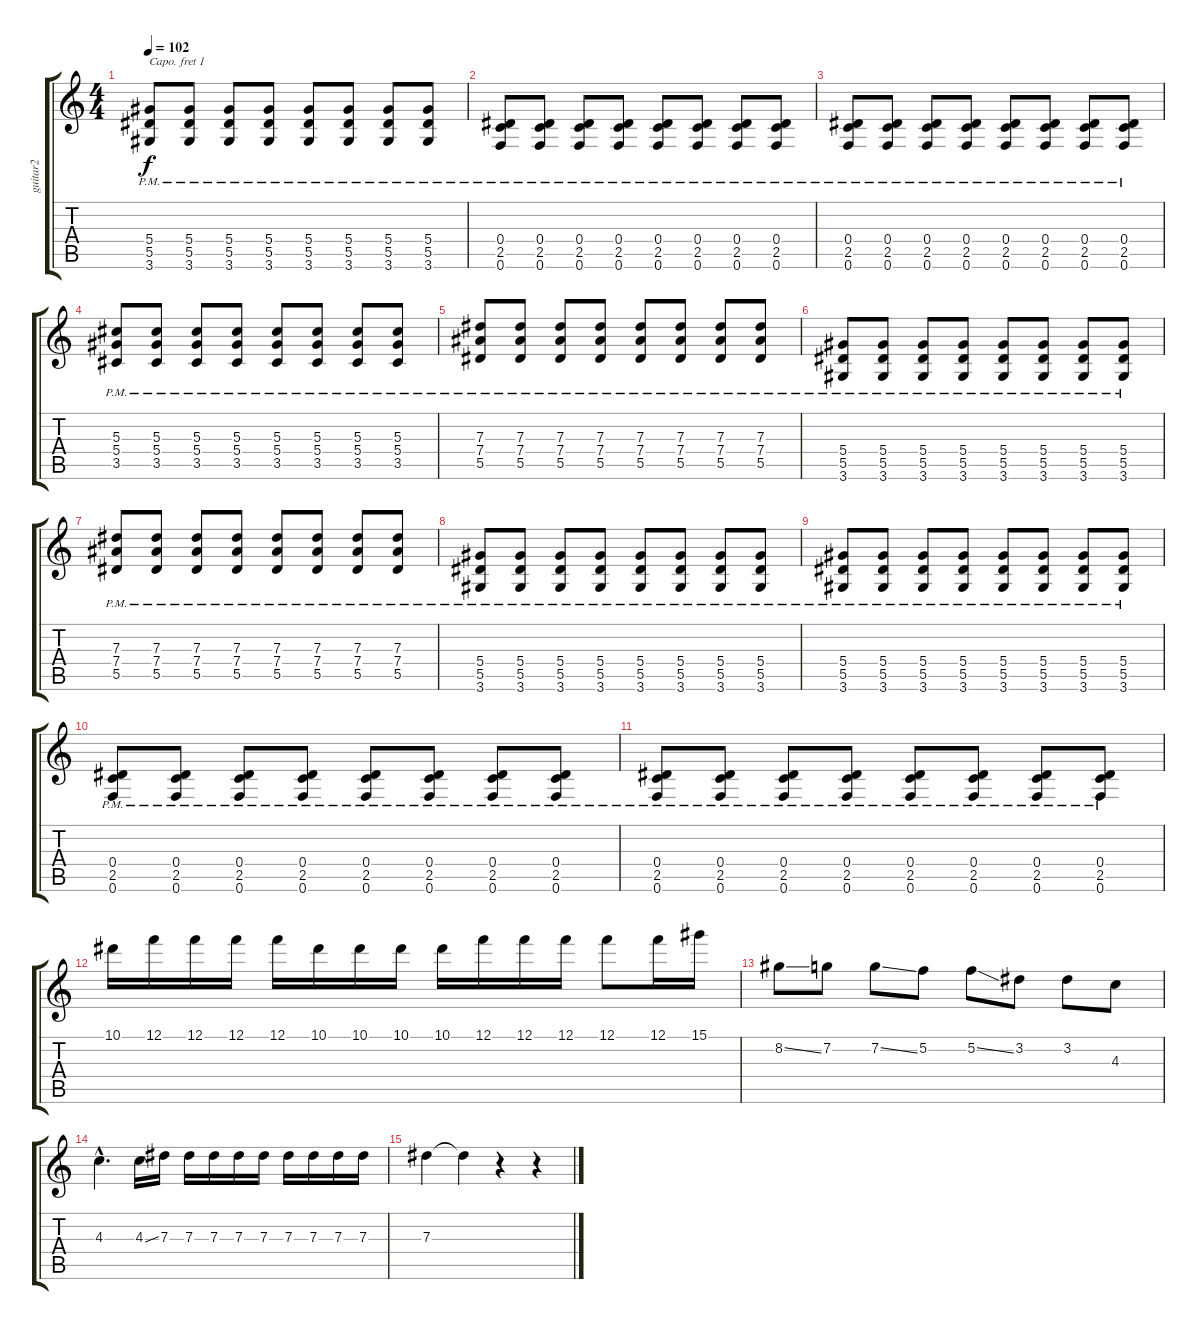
\track ("guitar2" "guitar2") {instrument electricguitarmuted}
\staff {score tabs}
\capo 1
\tuning (E4 B3 G3 D3 A2 E2) {hide}
\ts (4 4)
\tempo 102
\clef g2
\ks c
(5.4{pm} 5.5 3.6).8{dy f} (5.4{pm} 5.5 3.6).8 (5.4{pm} 5.5 3.6).8 (5.4{pm} 5.5 3.6).8 (5.4{pm} 5.5 3.6).8 (5.4{pm} 5.5 3.6).8 (5.4{pm} 5.5 3.6).8 (5.4{pm} 5.5 3.6).8 |
(0.4 2.5{pm} 0.6).8 (0.4 2.5{pm} 0.6).8 (0.4 2.5{pm} 0.6).8 (0.4 2.5{pm} 0.6).8 (0.4 2.5{pm} 0.6).8 (0.4 2.5{pm} 0.6).8 (0.4 2.5{pm} 0.6).8 (0.4 2.5{pm} 0.6).8 |
(0.4 2.5{pm} 0.6).8 (0.4 2.5{pm} 0.6).8 (0.4 2.5{pm} 0.6).8 (0.4 2.5{pm} 0.6).8 (0.4 2.5{pm} 0.6).8 (0.4 2.5{pm} 0.6).8 (0.4 2.5{pm} 0.6).8 (0.4 2.5{pm} 0.6).8 |
(5.3 5.4{pm} 3.5).8 (5.3 5.4{pm} 3.5).8 (5.3 5.4{pm} 3.5).8 (5.3 5.4{pm} 3.5).8 (5.3 5.4{pm} 3.5).8 (5.3 5.4{pm} 3.5).8 (5.3 5.4{pm} 3.5).8 (5.3 5.4{pm} 3.5).8 |
(7.3 7.4 5.5{pm}).8 (7.3 7.4 5.5{pm}).8 (7.3 7.4 5.5{pm}).8 (7.3 7.4 5.5{pm}).8 (7.3 7.4 5.5{pm}).8 (7.3 7.4 5.5{pm}).8 (7.3 7.4 5.5{pm}).8 (7.3 7.4 5.5{pm}).8 |
(5.4{pm} 5.5 3.6).8 (5.4{pm} 5.5 3.6).8 (5.4{pm} 5.5 3.6).8 (5.4{pm} 5.5 3.6).8 (5.4{pm} 5.5 3.6).8 (5.4{pm} 5.5 3.6).8 (5.4{pm} 5.5 3.6).8 (5.4{pm} 5.5 3.6).8 |
(7.3 7.4 5.5{pm}).8 (7.3 7.4 5.5{pm}).8 (7.3 7.4 5.5{pm}).8 (7.3 7.4 5.5{pm}).8 (7.3 7.4 5.5{pm}).8 (7.3 7.4 5.5{pm}).8 (7.3 7.4 5.5{pm}).8 (7.3 7.4 5.5{pm}).8 |
(5.4{pm} 5.5 3.6).8 (5.4{pm} 5.5 3.6).8 (5.4{pm} 5.5 3.6).8 (5.4{pm} 5.5 3.6).8 (5.4{pm} 5.5 3.6).8 (5.4{pm} 5.5 3.6).8 (5.4{pm} 5.5 3.6).8 (5.4{pm} 5.5 3.6).8 |
(5.4{pm} 5.5 3.6).8 (5.4{pm} 5.5 3.6).8 (5.4{pm} 5.5 3.6).8 (5.4{pm} 5.5 3.6).8 (5.4{pm} 5.5 3.6).8 (5.4{pm} 5.5 3.6).8 (5.4{pm} 5.5 3.6).8 (5.4{pm} 5.5 3.6).8 |
(0.4 2.5{pm} 0.6).8 (0.4 2.5{pm} 0.6).8 (0.4 2.5{pm} 0.6).8 (0.4 2.5{pm} 0.6).8 (0.4 2.5{pm} 0.6).8 (0.4 2.5{pm} 0.6).8 (0.4 2.5{pm} 0.6).8 (0.4 2.5{pm} 0.6).8 |
(0.4 2.5{pm} 0.6).8 (0.4 2.5{pm} 0.6).8 (0.4 2.5{pm} 0.6).8 (0.4 2.5{pm} 0.6).8 (0.4 2.5{pm} 0.6).8 (0.4 2.5{pm} 0.6).8 (0.4 2.5{pm} 0.6).8 (0.4 2.5{pm} 0.6).8 |
10.1.16{instrument overdrivenguitar} 12.1.16 12.1.16 12.1.16 12.1.16{volume 12} 10.1.16 10.1.16 10.1.16 10.1.16 12.1.16{volume 11} 12.1.16 12.1.16 12.1.8 12.1.16{volume 10} 15.1.16 |
8.2{ss}.8 7.2.8 7.2{ss}.8 5.2.8 5.2{ss}.8 3.2.8 3.2.8 4.3.8 |
4.3{hac}.4{d volume 9} 4.3{ss}.16 7.3.16 7.3.16{volume 8} 7.3.16 7.3.16 7.3.16{volume 8} 7.3.16 7.3.16 7.3.16{volume 5} 7.3.16 |
7.3.4{volume 5} 7.3{t}.4 r.4 r.4
